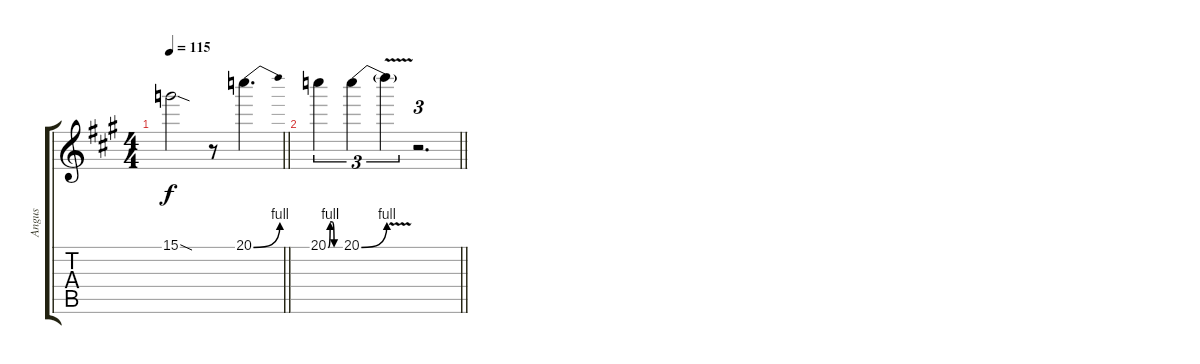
\track ("Angus" "Angus") {instrument overdrivenguitar}
\staff {score tabs}
\tuning (E4 B3 G3 D3 A2 E2) {hide}
\ts (4 4)
\tempo 115
\clef g2
\barLineRight lightlight
\ks a
15.1{sod t}.2{dy f} r.8 20.1{be (bend 0 0 60 4)}.4{d} |
\barLineRight lightlight
20.1{be (custom 0 0 10 4 20 4 30 0 60 0)}.4{tu (3 2)} 20.1{be (bend 0 0 60 4)}.4{tu (3 2)} 20.1{v t}.4{tu (3 2)} r.2{d tu (3 2)}
